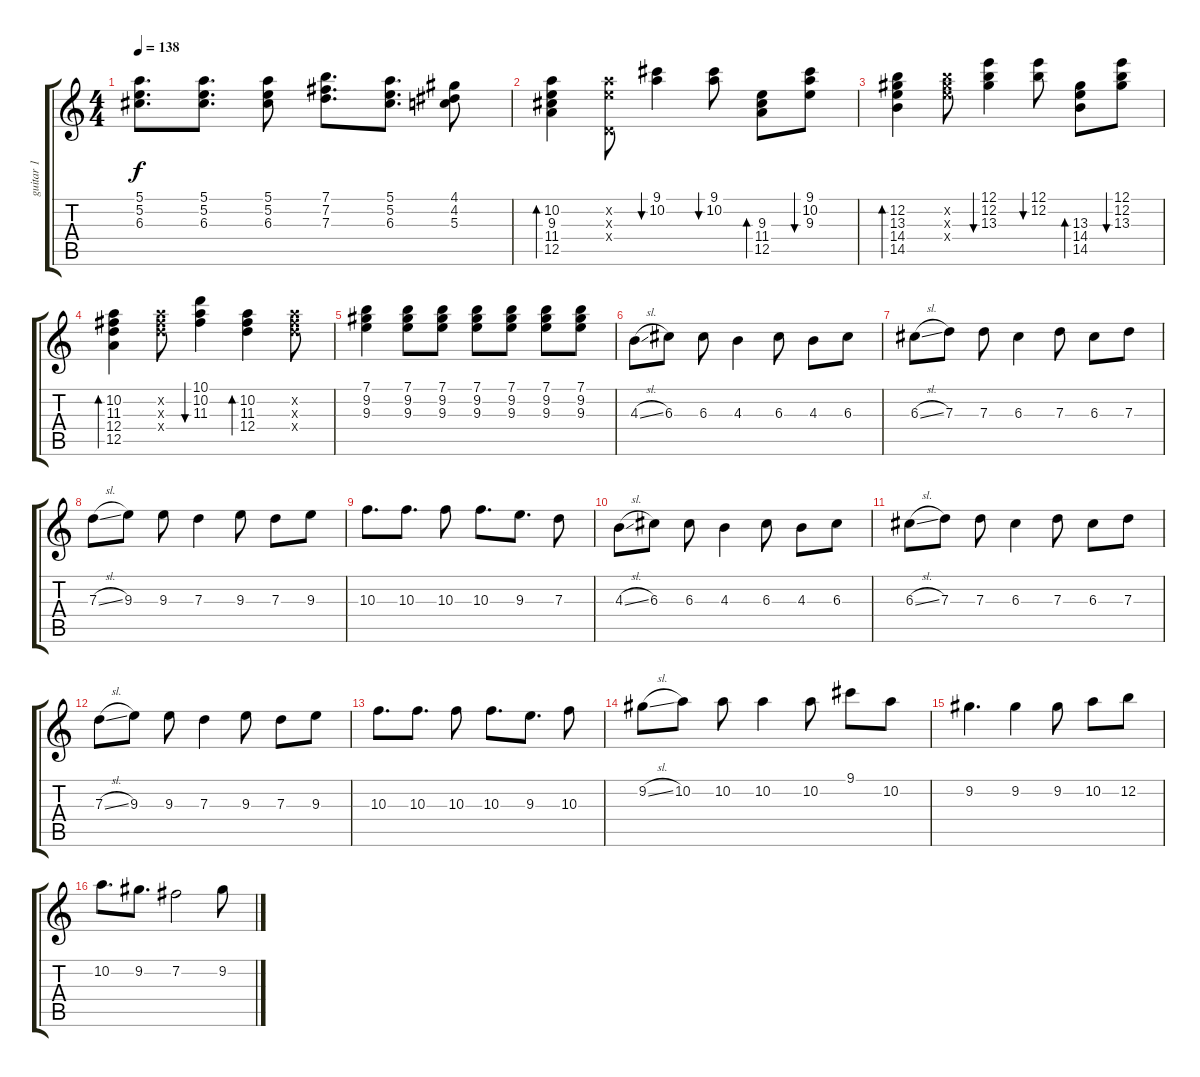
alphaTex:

\track ("guitar 1" "guitar 1") {instrument overdrivenguitar}
\staff {score tabs}
\tuning (E4 B3 G3 D3 A2 E2) {hide}
\ts (4 4)
\tempo 138
\clef g2
\ks c
(5.1 5.2 6.3).8{d dy f} (5.1 5.2 6.3).8{d} (5.1 5.2 6.3).8 (7.1 7.2 7.3).8{d} (5.1 5.2 6.3).8{d} (4.1 4.2 5.3).8 |
(10.2 9.3 11.4 12.5).4{bd 240} (10.2{x} 9.3{x} 0.4{x}).8 (9.1 10.2).4{bu 60} (9.1 10.2).8{bu 60} (9.3 11.4 12.5).8{bd 60} (9.1 10.2 9.3).8{bu 60} |
(12.2 13.3 14.4 14.5).4{bd 60} (12.2{x} 13.3{x} 14.4{x}).8 (12.1 12.2 13.3).4{bu 60} (12.1 12.2).8{bu 60} (13.3 14.4 14.5).8{bd 60} (12.1 12.2 13.3).8{bu 60} |
(10.2 11.3 12.4 12.5).4{bd 60} (10.2{x} 11.3{x} 12.4{x}).8 (10.1 10.2 11.3).4{bu 60} (10.2 11.3 12.4).4{bd 60} (10.2{x} 11.3{x} 12.4{x}).8 |
(7.1 9.2 9.3).4 (7.1 9.2 9.3).8 (7.1 9.2 9.3).8 (7.1 9.2 9.3).8 (7.1 9.2 9.3).8 (7.1 9.2 9.3).8 (7.1 9.2 9.3).8 |
4.3{sl}.8{volume 15} 6.3.8 6.3.8 4.3.4 6.3.8 4.3.8 6.3.8 |
6.3{sl}.8 7.3.8 7.3.8 6.3.4 7.3.8 6.3.8 7.3.8 |
7.3{sl}.8 9.3.8 9.3.8 7.3.4 9.3.8 7.3.8 9.3.8 |
10.3.8{d} 10.3.8{d} 10.3.8 10.3.8{d} 9.3.8{d} 7.3.8 |
4.3{sl}.8 6.3.8 6.3.8 4.3.4 6.3.8 4.3.8 6.3.8 |
6.3{sl}.8 7.3.8 7.3.8 6.3.4 7.3.8 6.3.8 7.3.8 |
7.3{sl}.8 9.3.8 9.3.8 7.3.4 9.3.8 7.3.8 9.3.8 |
10.3.8{d} 10.3.8{d} 10.3.8 10.3.8{d} 9.3.8{d} 10.3.8 |
9.2{sl}.8 10.2.8 10.2.8 10.2.4 10.2.8 9.1.8 10.2.8 |
9.2.4{d} 9.2.4 9.2.8 10.2.8 12.2.8 |
10.2.8{d} 9.2.8{d} 7.2.2 9.2.8
